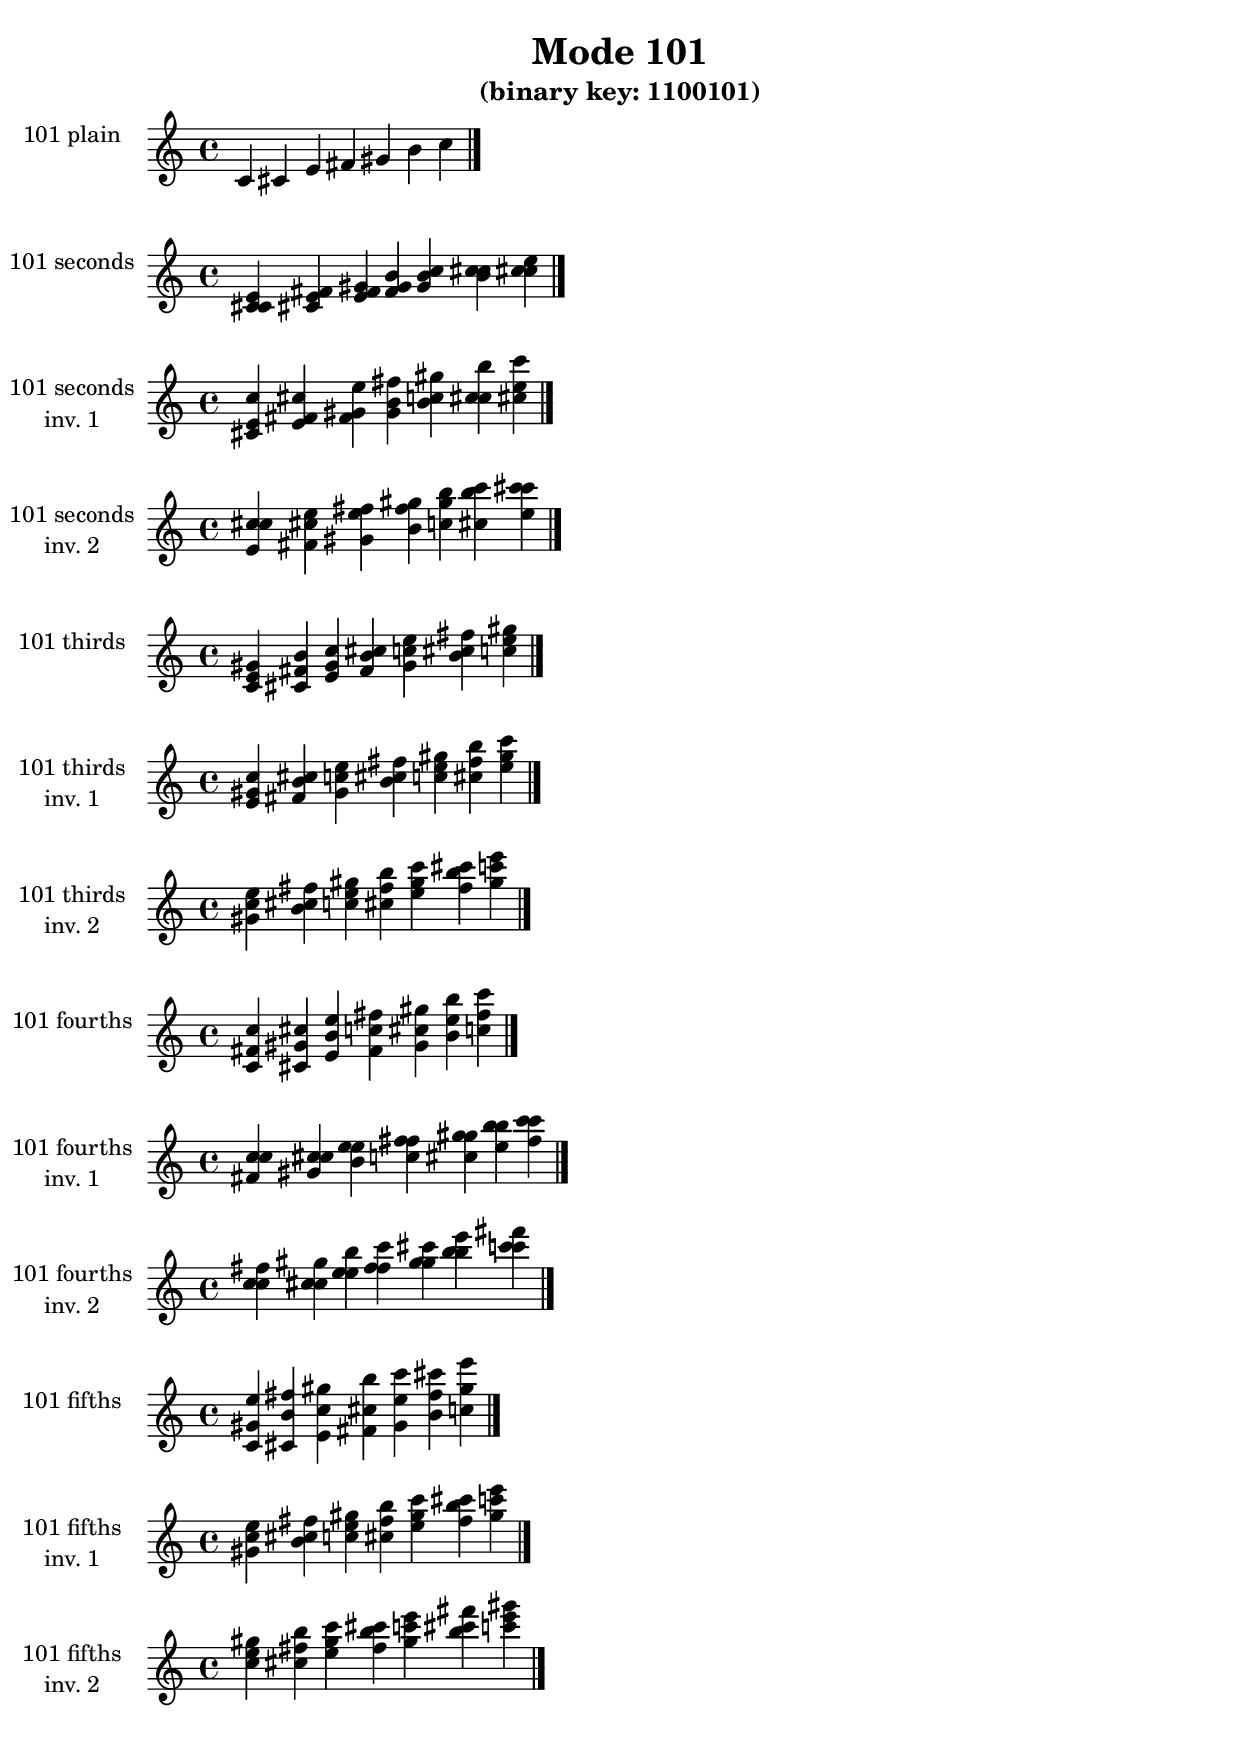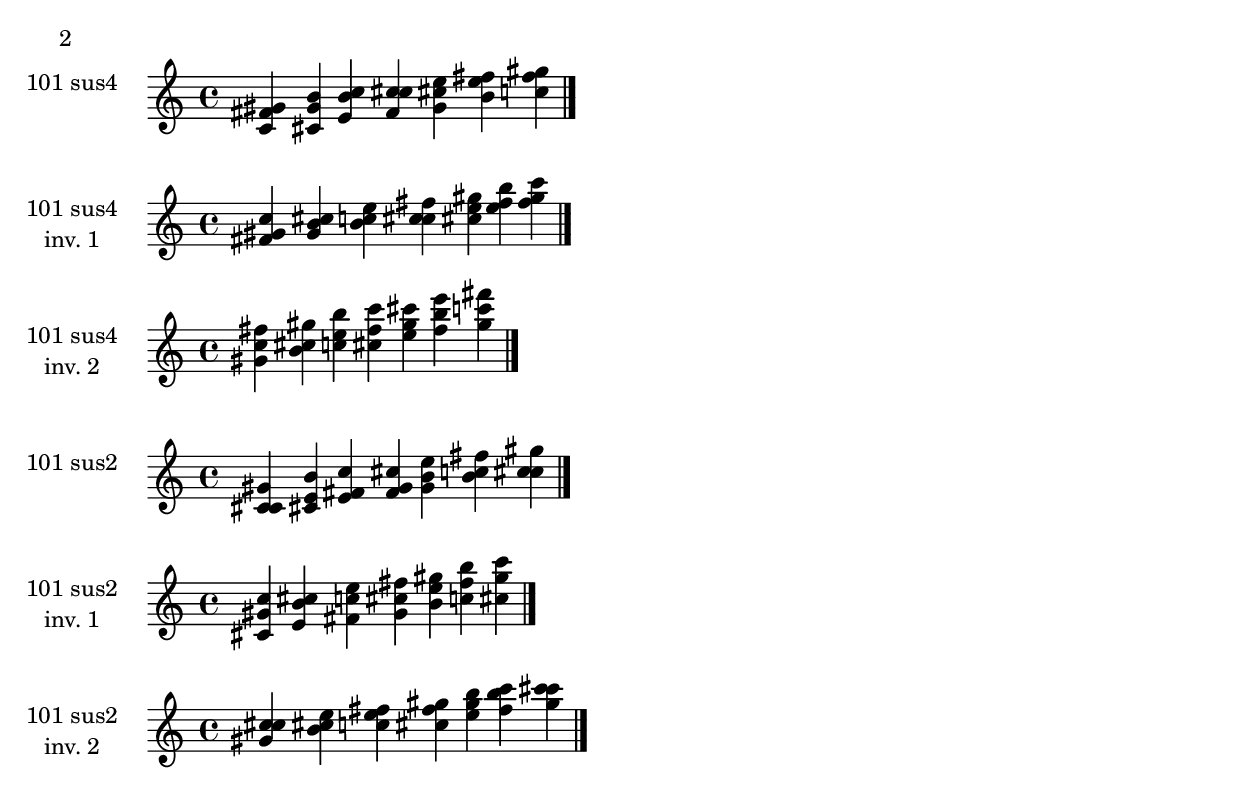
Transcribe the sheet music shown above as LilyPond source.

\version "2.19.0"

\header {
  title = "Mode 101"
  subtitle = "(binary key: 1100101)"
 %% Remove default LilyPond tagline
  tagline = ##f
}

\paper {
  #(set-paper-size "a4")
}

global = {
  \key c \major
  \time 4/4
  \tempo 4=100
}

\book {
  \score {
    \new Staff \with {
      instrumentName =  \markup { \column {
         \hcenter-in #14 \line { 101 plain }
         \hcenter-in #14 \line {  } } }
      midiInstrument = "oboe"
    } { \accidentalStyle "default"
        \cadenzaOn c' cis' e' fis' gis' b' c''  \cadenzaOff \bar "|." }
    \layout { }
  }
  \score {
    \new Staff \with {
      instrumentName =  \markup { \column {
         \hcenter-in #14 \line { 101 seconds }
         \hcenter-in #14 \line {  } } }
      midiInstrument = "oboe"
    } { \accidentalStyle "default"
        \cadenzaOn <c' cis' e'> <cis' e' fis'> <e' fis' gis'> <fis' gis' b'> <gis' b' c''> <b' c'' cis''> <c'' cis'' e''>  \cadenzaOff \bar "|." }
    \layout { }
  }
  \score {
    \new Staff \with {
      instrumentName =  \markup { \column {
         \hcenter-in #14 \line { 101 seconds }
         \hcenter-in #14 \line { inv. 1 } } }
      midiInstrument = "oboe"
    } { \accidentalStyle "default"
        \cadenzaOn <cis' e' c''> <e' fis' cis''> <fis' gis' e''> <gis' b' fis''> <b' c'' gis''> <c'' cis'' b''> <cis'' e'' c'''>  \cadenzaOff \bar "|." }
    \layout { }
  }
  \score {
    \new Staff \with {
      instrumentName =  \markup { \column {
         \hcenter-in #14 \line { 101 seconds }
         \hcenter-in #14 \line { inv. 2 } } }
      midiInstrument = "oboe"
    } { \accidentalStyle "default"
        \cadenzaOn <e' c'' cis''> <fis' cis'' e''> <gis' e'' fis''> <b' fis'' gis''> <c'' gis'' b''> <cis'' b'' c'''> <e'' c''' cis'''>  \cadenzaOff \bar "|." }
    \layout { }
  }
  \score {
    \new Staff \with {
      instrumentName =  \markup { \column {
         \hcenter-in #14 \line { 101 thirds }
         \hcenter-in #14 \line {  } } }
      midiInstrument = "oboe"
    } { \accidentalStyle "default"
        \cadenzaOn <c' e' gis'> <cis' fis' b'> <e' gis' c''> <fis' b' cis''> <gis' c'' e''> <b' cis'' fis''> <c'' e'' gis''>  \cadenzaOff \bar "|." }
    \layout { }
  }
  \score {
    \new Staff \with {
      instrumentName =  \markup { \column {
         \hcenter-in #14 \line { 101 thirds }
         \hcenter-in #14 \line { inv. 1 } } }
      midiInstrument = "oboe"
    } { \accidentalStyle "default"
        \cadenzaOn <e' gis' c''> <fis' b' cis''> <gis' c'' e''> <b' cis'' fis''> <c'' e'' gis''> <cis'' fis'' b''> <e'' gis'' c'''>  \cadenzaOff \bar "|." }
    \layout { }
  }
  \score {
    \new Staff \with {
      instrumentName =  \markup { \column {
         \hcenter-in #14 \line { 101 thirds }
         \hcenter-in #14 \line { inv. 2 } } }
      midiInstrument = "oboe"
    } { \accidentalStyle "default"
        \cadenzaOn <gis' c'' e''> <b' cis'' fis''> <c'' e'' gis''> <cis'' fis'' b''> <e'' gis'' c'''> <fis'' b'' cis'''> <gis'' c''' e'''>  \cadenzaOff \bar "|." }
    \layout { }
  }
  \score {
    \new Staff \with {
      instrumentName =  \markup { \column {
         \hcenter-in #14 \line { 101 fourths }
         \hcenter-in #14 \line {  } } }
      midiInstrument = "oboe"
    } { \accidentalStyle "default"
        \cadenzaOn <c' fis' c''> <cis' gis' cis''> <e' b' e''> <fis' c'' fis''> <gis' cis'' gis''> <b' e'' b''> <c'' fis'' c'''>  \cadenzaOff \bar "|." }
    \layout { }
  }
  \score {
    \new Staff \with {
      instrumentName =  \markup { \column {
         \hcenter-in #14 \line { 101 fourths }
         \hcenter-in #14 \line { inv. 1 } } }
      midiInstrument = "oboe"
    } { \accidentalStyle "default"
        \cadenzaOn <fis' c'' c''> <gis' cis'' cis''> <b' e'' e''> <c'' fis'' fis''> <cis'' gis'' gis''> <e'' b'' b''> <fis'' c''' c'''>  \cadenzaOff \bar "|." }
    \layout { }
  }
  \score {
    \new Staff \with {
      instrumentName =  \markup { \column {
         \hcenter-in #14 \line { 101 fourths }
         \hcenter-in #14 \line { inv. 2 } } }
      midiInstrument = "oboe"
    } { \accidentalStyle "default"
        \cadenzaOn <c'' c'' fis''> <cis'' cis'' gis''> <e'' e'' b''> <fis'' fis'' c'''> <gis'' gis'' cis'''> <b'' b'' e'''> <c''' c''' fis'''>  \cadenzaOff \bar "|." }
    \layout { }
  }
  \score {
    \new Staff \with {
      instrumentName =  \markup { \column {
         \hcenter-in #14 \line { 101 fifths }
         \hcenter-in #14 \line {  } } }
      midiInstrument = "oboe"
    } { \accidentalStyle "default"
        \cadenzaOn <c' gis' e''> <cis' b' fis''> <e' c'' gis''> <fis' cis'' b''> <gis' e'' c'''> <b' fis'' cis'''> <c'' gis'' e'''>  \cadenzaOff \bar "|." }
    \layout { }
  }
  \score {
    \new Staff \with {
      instrumentName =  \markup { \column {
         \hcenter-in #14 \line { 101 fifths }
         \hcenter-in #14 \line { inv. 1 } } }
      midiInstrument = "oboe"
    } { \accidentalStyle "default"
        \cadenzaOn <gis' e'' c''> <b' fis'' cis''> <c'' gis'' e''> <cis'' b'' fis''> <e'' c''' gis''> <fis'' cis''' b''> <gis'' e''' c'''>  \cadenzaOff \bar "|." }
    \layout { }
  }
  \score {
    \new Staff \with {
      instrumentName =  \markup { \column {
         \hcenter-in #14 \line { 101 fifths }
         \hcenter-in #14 \line { inv. 2 } } }
      midiInstrument = "oboe"
    } { \accidentalStyle "default"
        \cadenzaOn <e'' c'' gis''> <fis'' cis'' b''> <gis'' e'' c'''> <b'' fis'' cis'''> <c''' gis'' e'''> <cis''' b'' fis'''> <e''' c''' gis'''>  \cadenzaOff \bar "|." }
    \layout { }
  }
  \score {
    \new Staff \with {
      instrumentName =  \markup { \column {
         \hcenter-in #14 \line { 101 sus4 }
         \hcenter-in #14 \line {  } } }
      midiInstrument = "oboe"
    } { \accidentalStyle "default"
        \cadenzaOn <c' fis' gis'> <cis' gis' b'> <e' b' c''> <fis' c'' cis''> <gis' cis'' e''> <b' e'' fis''> <c'' fis'' gis''>  \cadenzaOff \bar "|." }
    \layout { }
  }
  \score {
    \new Staff \with {
      instrumentName =  \markup { \column {
         \hcenter-in #14 \line { 101 sus4 }
         \hcenter-in #14 \line { inv. 1 } } }
      midiInstrument = "oboe"
    } { \accidentalStyle "default"
        \cadenzaOn <fis' gis' c''> <gis' b' cis''> <b' c'' e''> <c'' cis'' fis''> <cis'' e'' gis''> <e'' fis'' b''> <fis'' gis'' c'''>  \cadenzaOff \bar "|." }
    \layout { }
  }
  \score {
    \new Staff \with {
      instrumentName =  \markup { \column {
         \hcenter-in #14 \line { 101 sus4 }
         \hcenter-in #14 \line { inv. 2 } } }
      midiInstrument = "oboe"
    } { \accidentalStyle "default"
        \cadenzaOn <gis' c'' fis''> <b' cis'' gis''> <c'' e'' b''> <cis'' fis'' c'''> <e'' gis'' cis'''> <fis'' b'' e'''> <gis'' c''' fis'''>  \cadenzaOff \bar "|." }
    \layout { }
  }
  \score {
    \new Staff \with {
      instrumentName =  \markup { \column {
         \hcenter-in #14 \line { 101 sus2 }
         \hcenter-in #14 \line {  } } }
      midiInstrument = "oboe"
    } { \accidentalStyle "default"
        \cadenzaOn <c' cis' gis'> <cis' e' b'> <e' fis' c''> <fis' gis' cis''> <gis' b' e''> <b' c'' fis''> <c'' cis'' gis''>  \cadenzaOff \bar "|." }
    \layout { }
  }
  \score {
    \new Staff \with {
      instrumentName =  \markup { \column {
         \hcenter-in #14 \line { 101 sus2 }
         \hcenter-in #14 \line { inv. 1 } } }
      midiInstrument = "oboe"
    } { \accidentalStyle "default"
        \cadenzaOn <cis' gis' c''> <e' b' cis''> <fis' c'' e''> <gis' cis'' fis''> <b' e'' gis''> <c'' fis'' b''> <cis'' gis'' c'''>  \cadenzaOff \bar "|." }
    \layout { }
  }
  \score {
    \new Staff \with {
      instrumentName =  \markup { \column {
         \hcenter-in #14 \line { 101 sus2 }
         \hcenter-in #14 \line { inv. 2 } } }
      midiInstrument = "oboe"
    } { \accidentalStyle "default"
        \cadenzaOn <gis' c'' cis''> <b' cis'' e''> <c'' e'' fis''> <cis'' fis'' gis''> <e'' gis'' b''> <fis'' b'' c'''> <gis'' c''' cis'''>  \cadenzaOff \bar "|." }
    \layout { }
  }
}

\book {
  \bookOutputSuffix "plain_"
  \score {
    \new Staff \with {
      instrumentName =  \markup { \column {
         \hcenter-in #14 \line { 101 plain }
         \hcenter-in #14 \line {  } } }
      midiInstrument = "oboe"
    } { \accidentalStyle "default"
        \cadenzaOn c' cis' e' fis' gis' b' c''  \cadenzaOff \bar "|." }
    \midi { }
  }
}
\book {
  \bookOutputSuffix "seconds_"
  \score {
    \new Staff \with {
      instrumentName =  \markup { \column {
         \hcenter-in #14 \line { 101 seconds }
         \hcenter-in #14 \line {  } } }
      midiInstrument = "oboe"
    } { \accidentalStyle "default"
        \cadenzaOn <c' cis' e'> <cis' e' fis'> <e' fis' gis'> <fis' gis' b'> <gis' b' c''> <b' c'' cis''> <c'' cis'' e''>  \cadenzaOff \bar "|." }
    \midi { }
  }
}
\book {
  \bookOutputSuffix "seconds_inv. 1"
  \score {
    \new Staff \with {
      instrumentName =  \markup { \column {
         \hcenter-in #14 \line { 101 seconds }
         \hcenter-in #14 \line { inv. 1 } } }
      midiInstrument = "oboe"
    } { \accidentalStyle "default"
        \cadenzaOn <cis' e' c''> <e' fis' cis''> <fis' gis' e''> <gis' b' fis''> <b' c'' gis''> <c'' cis'' b''> <cis'' e'' c'''>  \cadenzaOff \bar "|." }
    \midi { }
  }
}
\book {
  \bookOutputSuffix "seconds_inv. 2"
  \score {
    \new Staff \with {
      instrumentName =  \markup { \column {
         \hcenter-in #14 \line { 101 seconds }
         \hcenter-in #14 \line { inv. 2 } } }
      midiInstrument = "oboe"
    } { \accidentalStyle "default"
        \cadenzaOn <e' c'' cis''> <fis' cis'' e''> <gis' e'' fis''> <b' fis'' gis''> <c'' gis'' b''> <cis'' b'' c'''> <e'' c''' cis'''>  \cadenzaOff \bar "|." }
    \midi { }
  }
}
\book {
  \bookOutputSuffix "thirds_"
  \score {
    \new Staff \with {
      instrumentName =  \markup { \column {
         \hcenter-in #14 \line { 101 thirds }
         \hcenter-in #14 \line {  } } }
      midiInstrument = "oboe"
    } { \accidentalStyle "default"
        \cadenzaOn <c' e' gis'> <cis' fis' b'> <e' gis' c''> <fis' b' cis''> <gis' c'' e''> <b' cis'' fis''> <c'' e'' gis''>  \cadenzaOff \bar "|." }
    \midi { }
  }
}
\book {
  \bookOutputSuffix "thirds_inv. 1"
  \score {
    \new Staff \with {
      instrumentName =  \markup { \column {
         \hcenter-in #14 \line { 101 thirds }
         \hcenter-in #14 \line { inv. 1 } } }
      midiInstrument = "oboe"
    } { \accidentalStyle "default"
        \cadenzaOn <e' gis' c''> <fis' b' cis''> <gis' c'' e''> <b' cis'' fis''> <c'' e'' gis''> <cis'' fis'' b''> <e'' gis'' c'''>  \cadenzaOff \bar "|." }
    \midi { }
  }
}
\book {
  \bookOutputSuffix "thirds_inv. 2"
  \score {
    \new Staff \with {
      instrumentName =  \markup { \column {
         \hcenter-in #14 \line { 101 thirds }
         \hcenter-in #14 \line { inv. 2 } } }
      midiInstrument = "oboe"
    } { \accidentalStyle "default"
        \cadenzaOn <gis' c'' e''> <b' cis'' fis''> <c'' e'' gis''> <cis'' fis'' b''> <e'' gis'' c'''> <fis'' b'' cis'''> <gis'' c''' e'''>  \cadenzaOff \bar "|." }
    \midi { }
  }
}
\book {
  \bookOutputSuffix "fourths_"
  \score {
    \new Staff \with {
      instrumentName =  \markup { \column {
         \hcenter-in #14 \line { 101 fourths }
         \hcenter-in #14 \line {  } } }
      midiInstrument = "oboe"
    } { \accidentalStyle "default"
        \cadenzaOn <c' fis' c''> <cis' gis' cis''> <e' b' e''> <fis' c'' fis''> <gis' cis'' gis''> <b' e'' b''> <c'' fis'' c'''>  \cadenzaOff \bar "|." }
    \midi { }
  }
}
\book {
  \bookOutputSuffix "fourths_inv. 1"
  \score {
    \new Staff \with {
      instrumentName =  \markup { \column {
         \hcenter-in #14 \line { 101 fourths }
         \hcenter-in #14 \line { inv. 1 } } }
      midiInstrument = "oboe"
    } { \accidentalStyle "default"
        \cadenzaOn <fis' c'' c''> <gis' cis'' cis''> <b' e'' e''> <c'' fis'' fis''> <cis'' gis'' gis''> <e'' b'' b''> <fis'' c''' c'''>  \cadenzaOff \bar "|." }
    \midi { }
  }
}
\book {
  \bookOutputSuffix "fourths_inv. 2"
  \score {
    \new Staff \with {
      instrumentName =  \markup { \column {
         \hcenter-in #14 \line { 101 fourths }
         \hcenter-in #14 \line { inv. 2 } } }
      midiInstrument = "oboe"
    } { \accidentalStyle "default"
        \cadenzaOn <c'' c'' fis''> <cis'' cis'' gis''> <e'' e'' b''> <fis'' fis'' c'''> <gis'' gis'' cis'''> <b'' b'' e'''> <c''' c''' fis'''>  \cadenzaOff \bar "|." }
    \midi { }
  }
}
\book {
  \bookOutputSuffix "fifths_"
  \score {
    \new Staff \with {
      instrumentName =  \markup { \column {
         \hcenter-in #14 \line { 101 fifths }
         \hcenter-in #14 \line {  } } }
      midiInstrument = "oboe"
    } { \accidentalStyle "default"
        \cadenzaOn <c' gis' e''> <cis' b' fis''> <e' c'' gis''> <fis' cis'' b''> <gis' e'' c'''> <b' fis'' cis'''> <c'' gis'' e'''>  \cadenzaOff \bar "|." }
    \midi { }
  }
}
\book {
  \bookOutputSuffix "fifths_inv. 1"
  \score {
    \new Staff \with {
      instrumentName =  \markup { \column {
         \hcenter-in #14 \line { 101 fifths }
         \hcenter-in #14 \line { inv. 1 } } }
      midiInstrument = "oboe"
    } { \accidentalStyle "default"
        \cadenzaOn <gis' e'' c''> <b' fis'' cis''> <c'' gis'' e''> <cis'' b'' fis''> <e'' c''' gis''> <fis'' cis''' b''> <gis'' e''' c'''>  \cadenzaOff \bar "|." }
    \midi { }
  }
}
\book {
  \bookOutputSuffix "fifths_inv. 2"
  \score {
    \new Staff \with {
      instrumentName =  \markup { \column {
         \hcenter-in #14 \line { 101 fifths }
         \hcenter-in #14 \line { inv. 2 } } }
      midiInstrument = "oboe"
    } { \accidentalStyle "default"
        \cadenzaOn <e'' c'' gis''> <fis'' cis'' b''> <gis'' e'' c'''> <b'' fis'' cis'''> <c''' gis'' e'''> <cis''' b'' fis'''> <e''' c''' gis'''>  \cadenzaOff \bar "|." }
    \midi { }
  }
}
\book {
  \bookOutputSuffix "sus4_"
  \score {
    \new Staff \with {
      instrumentName =  \markup { \column {
         \hcenter-in #14 \line { 101 sus4 }
         \hcenter-in #14 \line {  } } }
      midiInstrument = "oboe"
    } { \accidentalStyle "default"
        \cadenzaOn <c' fis' gis'> <cis' gis' b'> <e' b' c''> <fis' c'' cis''> <gis' cis'' e''> <b' e'' fis''> <c'' fis'' gis''>  \cadenzaOff \bar "|." }
    \midi { }
  }
}
\book {
  \bookOutputSuffix "sus4_inv. 1"
  \score {
    \new Staff \with {
      instrumentName =  \markup { \column {
         \hcenter-in #14 \line { 101 sus4 }
         \hcenter-in #14 \line { inv. 1 } } }
      midiInstrument = "oboe"
    } { \accidentalStyle "default"
        \cadenzaOn <fis' gis' c''> <gis' b' cis''> <b' c'' e''> <c'' cis'' fis''> <cis'' e'' gis''> <e'' fis'' b''> <fis'' gis'' c'''>  \cadenzaOff \bar "|." }
    \midi { }
  }
}
\book {
  \bookOutputSuffix "sus4_inv. 2"
  \score {
    \new Staff \with {
      instrumentName =  \markup { \column {
         \hcenter-in #14 \line { 101 sus4 }
         \hcenter-in #14 \line { inv. 2 } } }
      midiInstrument = "oboe"
    } { \accidentalStyle "default"
        \cadenzaOn <gis' c'' fis''> <b' cis'' gis''> <c'' e'' b''> <cis'' fis'' c'''> <e'' gis'' cis'''> <fis'' b'' e'''> <gis'' c''' fis'''>  \cadenzaOff \bar "|." }
    \midi { }
  }
}
\book {
  \bookOutputSuffix "sus2_"
  \score {
    \new Staff \with {
      instrumentName =  \markup { \column {
         \hcenter-in #14 \line { 101 sus2 }
         \hcenter-in #14 \line {  } } }
      midiInstrument = "oboe"
    } { \accidentalStyle "default"
        \cadenzaOn <c' cis' gis'> <cis' e' b'> <e' fis' c''> <fis' gis' cis''> <gis' b' e''> <b' c'' fis''> <c'' cis'' gis''>  \cadenzaOff \bar "|." }
    \midi { }
  }
}
\book {
  \bookOutputSuffix "sus2_inv. 1"
  \score {
    \new Staff \with {
      instrumentName =  \markup { \column {
         \hcenter-in #14 \line { 101 sus2 }
         \hcenter-in #14 \line { inv. 1 } } }
      midiInstrument = "oboe"
    } { \accidentalStyle "default"
        \cadenzaOn <cis' gis' c''> <e' b' cis''> <fis' c'' e''> <gis' cis'' fis''> <b' e'' gis''> <c'' fis'' b''> <cis'' gis'' c'''>  \cadenzaOff \bar "|." }
    \midi { }
  }
}
\book {
  \bookOutputSuffix "sus2_inv. 2"
  \score {
    \new Staff \with {
      instrumentName =  \markup { \column {
         \hcenter-in #14 \line { 101 sus2 }
         \hcenter-in #14 \line { inv. 2 } } }
      midiInstrument = "oboe"
    } { \accidentalStyle "default"
        \cadenzaOn <gis' c'' cis''> <b' cis'' e''> <c'' e'' fis''> <cis'' fis'' gis''> <e'' gis'' b''> <fis'' b'' c'''> <gis'' c''' cis'''>  \cadenzaOff \bar "|." }
    \midi { }
  }
}
